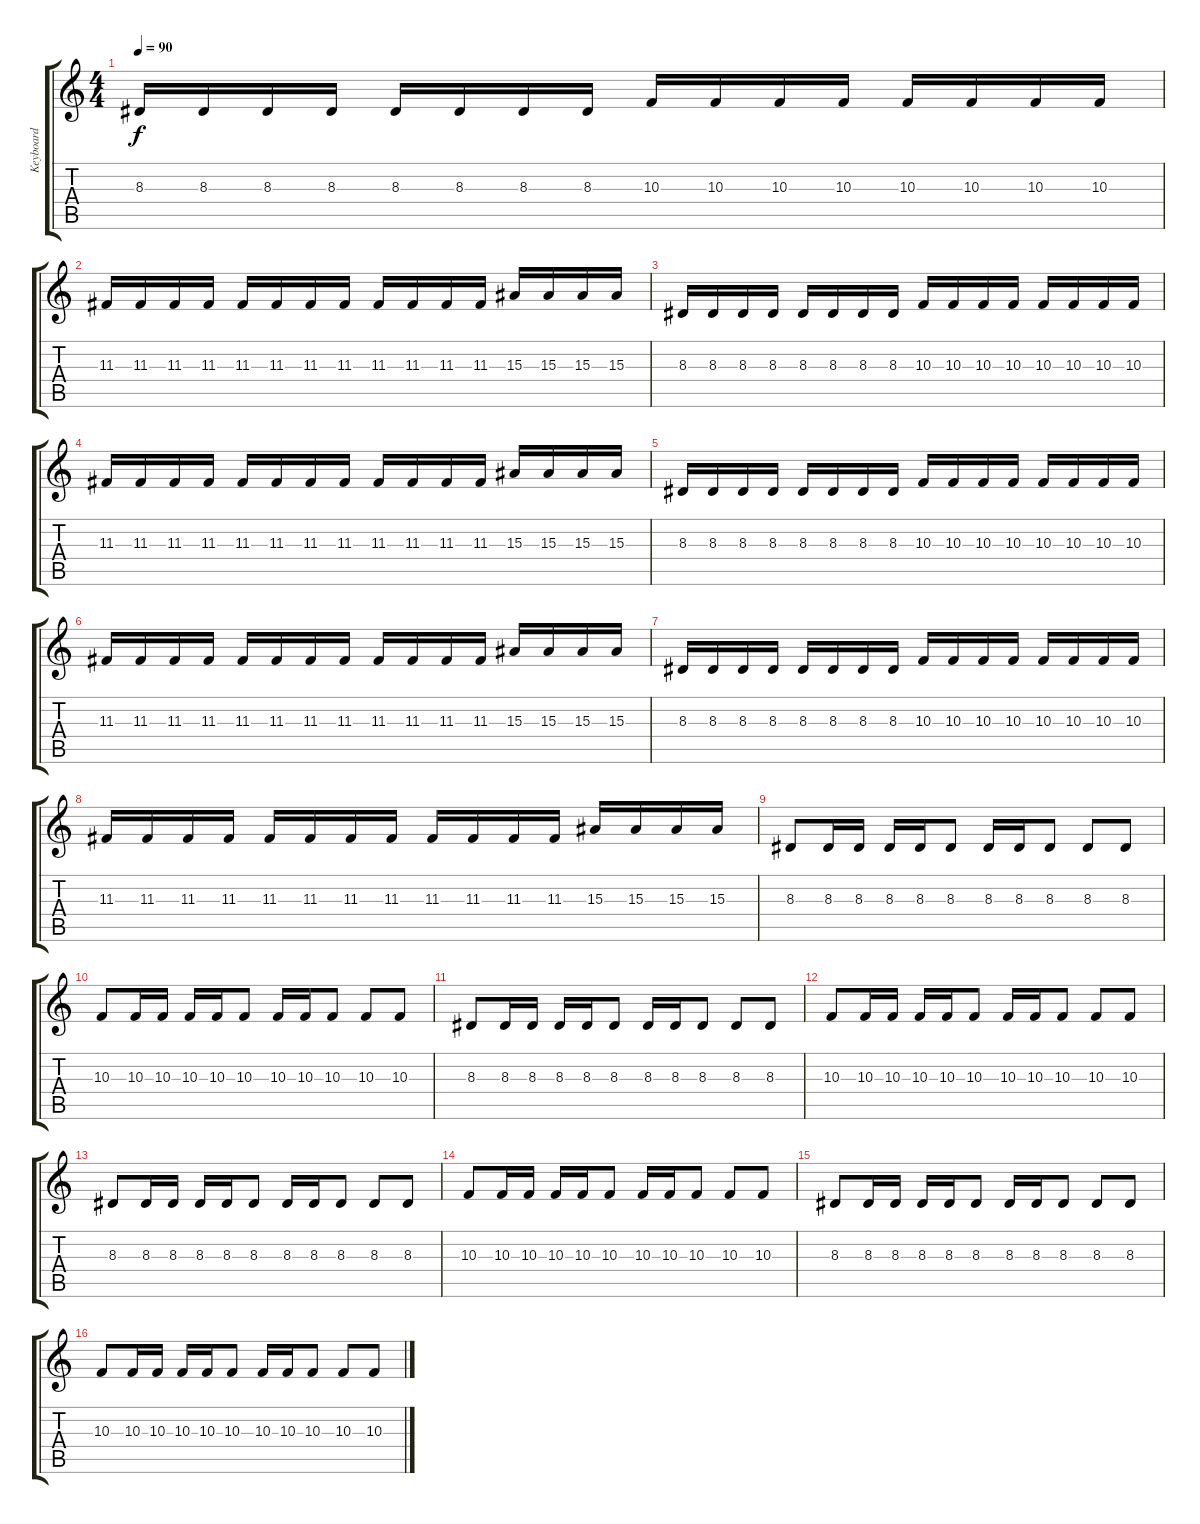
\track ("Keyboard" "Keyboard") {instrument stringensemble1}
\staff {score tabs}
\tuning (E4 B3 G3 D3 A2 E2) {hide}
\ts (4 4)
\tempo 90
\clef g2
\ks c
8.3.16{dy f} 8.3.16 8.3.16 8.3.16 8.3.16 8.3.16 8.3.16 8.3.16 10.3.16 10.3.16 10.3.16 10.3.16 10.3.16 10.3.16 10.3.16 10.3.16 |
11.3.16 11.3.16 11.3.16 11.3.16 11.3.16 11.3.16 11.3.16 11.3.16 11.3.16 11.3.16 11.3.16 11.3.16 15.3.16 15.3.16 15.3.16 15.3.16 |
8.3.16 8.3.16 8.3.16 8.3.16 8.3.16 8.3.16 8.3.16 8.3.16 10.3.16 10.3.16 10.3.16 10.3.16 10.3.16 10.3.16 10.3.16 10.3.16 |
11.3.16 11.3.16 11.3.16 11.3.16 11.3.16 11.3.16 11.3.16 11.3.16 11.3.16 11.3.16 11.3.16 11.3.16 15.3.16 15.3.16 15.3.16 15.3.16 |
8.3.16 8.3.16 8.3.16 8.3.16 8.3.16 8.3.16 8.3.16 8.3.16 10.3.16 10.3.16 10.3.16 10.3.16 10.3.16 10.3.16 10.3.16 10.3.16 |
11.3.16 11.3.16 11.3.16 11.3.16 11.3.16 11.3.16 11.3.16 11.3.16 11.3.16 11.3.16 11.3.16 11.3.16 15.3.16 15.3.16 15.3.16 15.3.16 |
8.3.16 8.3.16 8.3.16 8.3.16 8.3.16 8.3.16 8.3.16 8.3.16 10.3.16 10.3.16 10.3.16 10.3.16 10.3.16 10.3.16 10.3.16 10.3.16 |
11.3.16 11.3.16 11.3.16 11.3.16 11.3.16 11.3.16 11.3.16 11.3.16 11.3.16 11.3.16 11.3.16 11.3.16 15.3.16 15.3.16 15.3.16 15.3.16 |
8.3.8 8.3.16 8.3.16 8.3.16 8.3.16 8.3.8 8.3.16 8.3.16 8.3.8 8.3.8 8.3.8 |
10.3.8 10.3.16 10.3.16 10.3.16 10.3.16 10.3.8 10.3.16 10.3.16 10.3.8 10.3.8 10.3.8 |
8.3.8 8.3.16 8.3.16 8.3.16 8.3.16 8.3.8 8.3.16 8.3.16 8.3.8 8.3.8 8.3.8 |
10.3.8 10.3.16 10.3.16 10.3.16 10.3.16 10.3.8 10.3.16 10.3.16 10.3.8 10.3.8 10.3.8 |
8.3.8 8.3.16 8.3.16 8.3.16 8.3.16 8.3.8 8.3.16 8.3.16 8.3.8 8.3.8 8.3.8 |
10.3.8 10.3.16 10.3.16 10.3.16 10.3.16 10.3.8 10.3.16 10.3.16 10.3.8 10.3.8 10.3.8 |
8.3.8 8.3.16 8.3.16 8.3.16 8.3.16 8.3.8 8.3.16 8.3.16 8.3.8 8.3.8 8.3.8 |
10.3.8 10.3.16 10.3.16 10.3.16 10.3.16 10.3.8 10.3.16 10.3.16 10.3.8 10.3.8 10.3.8
